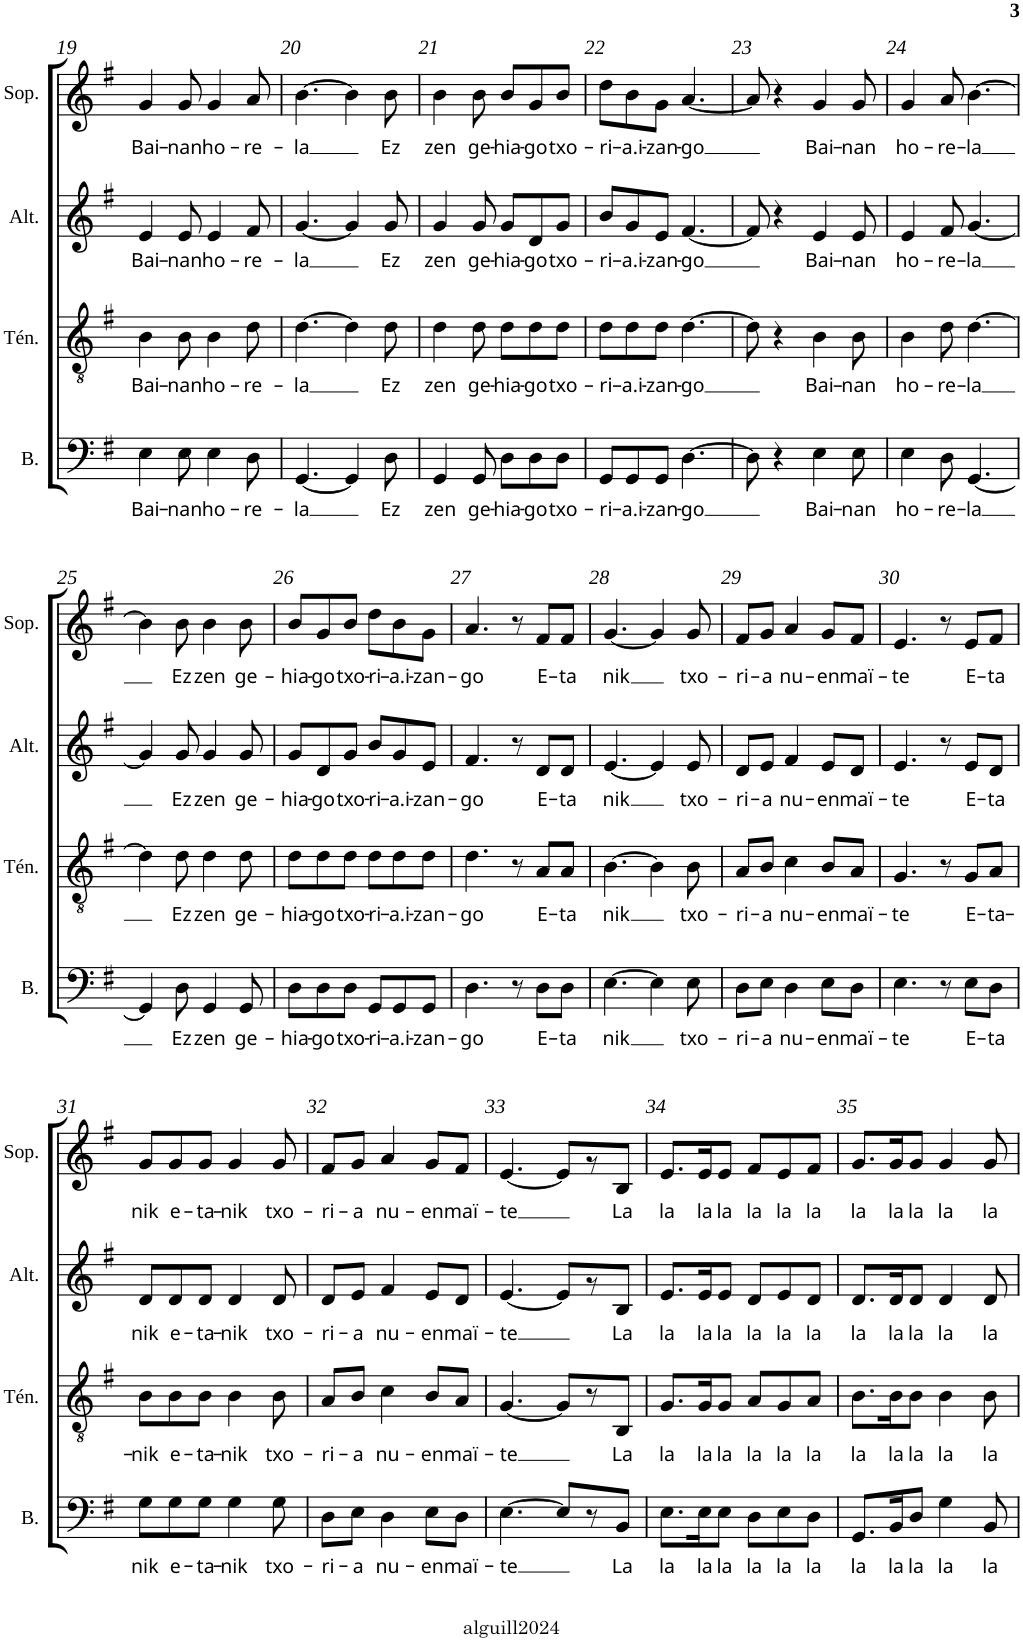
**kern	**text	**kern	**text	**kern	**text	**kern	**text
*part4	*part4	*part3	*part3	*part2	*part2	*part1	*part1
*staff4	*staff4	*staff3	*staff3	*staff2	*staff2	*staff1	*staff1
*I"Basse	*	*I"Ténor	*	*I"Alto	*	*I"Soprano	*
*I'B.	*	*I'Tén.	*	*I'Alt.	*	*I'Sop.	*
!!LO:PB:g=z
*clefF4	*	*clefGv2	*	*clefG2	*	*clefG2	*
*k[f#]	*	*k[f#]	*	*k[f#]	*	*k[f#]	*
*e:	*	*e:	*	*e:	*	*e:	*
*M6/8	*	*M6/8	*	*M6/8	*	*M6/8	*
=19	=19	=19	=19	=19	=19	=19	=19
!	!LO:LY:b	!	!LO:LY:b	!	!LO:LY:b	!	!LO:LY:b
4E\	Bai-	4B\	Bai-	4e/	Bai-	4g/	Bai-
!	!LO:LY:b	!	!LO:LY:b	!	!LO:LY:b	!	!LO:LY:b
8E\	-nan	8B\	-nan	8e/	-nan	8g/	-nan
!	!LO:LY:b	!	!LO:LY:b	!	!LO:LY:b	!	!LO:LY:b
4E\	ho-	4B\	ho-	4e/	ho-	4g/	ho-
!	!LO:LY:b	!	!LO:LY:b	!	!LO:LY:b	!	!LO:LY:b
8D\	-re-	8d\	-re-	8f#/	-re-	8a/	-re-
=20	=20	=20	=20	=20	=20	=20	=20
!	!LO:LY:b	!	!LO:LY:b	!	!LO:LY:b	!	!LO:LY:b
[4.GG/	-la	[4.d\	-la	[4.g/	-la	[4.b\	-la
4GG/]	.	4d\]	.	4g/]	.	4b\]	.
!	!LO:LY:b	!	!LO:LY:b	!	!LO:LY:b	!	!LO:LY:b
8D\	Ez	8d\	Ez	8g/	Ez	8b\	Ez
=21	=21	=21	=21	=21	=21	=21	=21
!	!LO:LY:b	!	!LO:LY:b	!	!LO:LY:b	!	!LO:LY:b
4GG/	zen	4d\	zen	4g/	zen	4b\	zen
!	!LO:LY:b	!	!LO:LY:b	!	!LO:LY:b	!	!LO:LY:b
8GG/	ge-	8d\	ge-	8g/	ge-	8b\	ge-
!	!LO:LY:b	!	!LO:LY:b	!	!LO:LY:b	!	!LO:LY:b
8D\L	-hia-	8d\L	-hia-	8g/L	-hia-	8b/L	-hia-
!	!LO:LY:b	!	!LO:LY:b	!	!LO:LY:b	!	!LO:LY:b
8D\	-go	8d\	-go	8d/	-go	8g/	-go
!	!LO:LY:b	!	!LO:LY:b	!	!LO:LY:b	!	!LO:LY:b
8D\J	txo-	8d\J	txo-	8g/J	txo-	8b/J	txo-
=22	=22	=22	=22	=22	=22	=22	=22
!	!LO:LY:b	!	!LO:LY:b	!	!LO:LY:b	!	!LO:LY:b
8GG/L	-ri-	8d\L	-ri-	8b/L	-ri-	8dd\L	-ri-
!	!LO:LY:b	!	!LO:LY:b	!	!LO:LY:b	!	!LO:LY:b
8GG/	-a.i-	8d\	-a.i-	8g/	-a.i-	8b\	-a.i-
!	!LO:LY:b	!	!LO:LY:b	!	!LO:LY:b	!	!LO:LY:b
8GG/J	-zan-	8d\J	-zan-	8e/J	-zan-	8g\J	-zan-
!	!LO:LY:b	!	!LO:LY:b	!	!LO:LY:b	!	!LO:LY:b
[4.D\	-go	[4.d\	-go	[4.f#/	-go	[4.a/	-go
=23	=23	=23	=23	=23	=23	=23	=23
8D\]	.	8d\]	.	8f#/]	.	8a/]	.
4r	.	4r	.	4r	.	4r	.
!	!LO:LY:b	!	!LO:LY:b	!	!LO:LY:b	!	!LO:LY:b
4E\	Bai-	4B\	Bai-	4e/	Bai-	4g/	Bai-
!	!LO:LY:b	!	!LO:LY:b	!	!LO:LY:b	!	!LO:LY:b
8E\	-nan	8B\	-nan	8e/	-nan	8g/	-nan
=24	=24	=24	=24	=24	=24	=24	=24
!	!LO:LY:b	!	!LO:LY:b	!	!LO:LY:b	!	!LO:LY:b
4E\	ho-	4B\	ho-	4e/	ho-	4g/	ho-
!	!LO:LY:b	!	!LO:LY:b	!	!LO:LY:b	!	!LO:LY:b
8D\	-re-	8d\	-re-	8f#/	-re-	8a/	-re-
!	!LO:LY:b	!	!LO:LY:b	!	!LO:LY:b	!	!LO:LY:b
[4.GG/	-la	[4.d\	-la	[4.g/	-la	[4.b\	-la
!!LO:LB:g=z
=25	=25	=25	=25	=25	=25	=25	=25
4GG/]	.	4d\]	.	4g/]	.	4b\]	.
!	!LO:LY:b	!	!LO:LY:b	!	!LO:LY:b	!	!LO:LY:b
8D\	Ez	8d\	Ez	8g/	Ez	8b\	Ez
!	!LO:LY:b	!	!LO:LY:b	!	!LO:LY:b	!	!LO:LY:b
4GG/	zen	4d\	zen	4g/	zen	4b\	zen
!	!LO:LY:b	!	!LO:LY:b	!	!LO:LY:b	!	!LO:LY:b
8GG/	ge-	8d\	ge-	8g/	ge-	8b\	ge-
=26	=26	=26	=26	=26	=26	=26	=26
!	!LO:LY:b	!	!LO:LY:b	!	!LO:LY:b	!	!LO:LY:b
8D\L	-hia-	8d\L	-hia-	8g/L	-hia-	8b/L	-hia-
!	!LO:LY:b	!	!LO:LY:b	!	!LO:LY:b	!	!LO:LY:b
8D\	-go	8d\	-go	8d/	-go	8g/	-go
!	!LO:LY:b	!	!LO:LY:b	!	!LO:LY:b	!	!LO:LY:b
8D\J	txo-	8d\J	txo-	8g/J	txo-	8b/J	txo-
!	!LO:LY:b	!	!LO:LY:b	!	!LO:LY:b	!	!LO:LY:b
8GG/L	-ri-	8d\L	-ri-	8b/L	-ri-	8dd\L	-ri-
!	!LO:LY:b	!	!LO:LY:b	!	!LO:LY:b	!	!LO:LY:b
8GG/	-a.i-	8d\	-a.i-	8g/	-a.i-	8b\	-a.i-
!	!LO:LY:b	!	!LO:LY:b	!	!LO:LY:b	!	!LO:LY:b
8GG/J	-zan-	8d\J	-zan-	8e/J	-zan-	8g\J	-zan-
=27	=27	=27	=27	=27	=27	=27	=27
!	!LO:LY:b	!	!LO:LY:b	!	!LO:LY:b	!	!LO:LY:b
4.D\	-go	4.d\	-go	4.f#/	-go	4.a/	-go
8r	.	8r	.	8r	.	8r	.
!	!LO:LY:b	!	!LO:LY:b	!	!LO:LY:b	!	!LO:LY:b
8D\L	E-	8A/L	E-	8d/L	E-	8f#/L	E-
!	!LO:LY:b	!	!LO:LY:b	!	!LO:LY:b	!	!LO:LY:b
8D\J	-ta	8A/J	-ta	8d/J	-ta	8f#/J	-ta
=28	=28	=28	=28	=28	=28	=28	=28
!	!LO:LY:b	!	!LO:LY:b	!	!LO:LY:b	!	!LO:LY:b
[4.E\	nik	[4.B\	nik	[4.e/	nik	[4.g/	nik
4E\]	.	4B\]	.	4e/]	.	4g/]	.
!	!LO:LY:b	!	!LO:LY:b	!	!LO:LY:b	!	!LO:LY:b
8E\	txo-	8B\	txo-	8e/	txo-	8g/	txo-
=29	=29	=29	=29	=29	=29	=29	=29
!	!LO:LY:b	!	!LO:LY:b	!	!LO:LY:b	!	!LO:LY:b
8D\L	-ri-	8A/L	-ri-	8d/L	-ri-	8f#/L	-ri-
!	!LO:LY:b	!	!LO:LY:b	!	!LO:LY:b	!	!LO:LY:b
8E\J	-a	8B/J	-a	8e/J	-a	8g/J	-a
!	!LO:LY:b	!	!LO:LY:b	!	!LO:LY:b	!	!LO:LY:b
4D\	nu-	4c\	nu-	4f#/	nu-	4a/	nu-
!	!LO:LY:b	!	!LO:LY:b	!	!LO:LY:b	!	!LO:LY:b
8E\L	-en	8B/L	-en	8e/L	-en	8g/L	-en
!	!LO:LY:b	!	!LO:LY:b	!	!LO:LY:b	!	!LO:LY:b
8D\J	maï-	8A/J	maï-	8d/J	maï-	8f#/J	maï-
=30	=30	=30	=30	=30	=30	=30	=30
!	!LO:LY:b	!	!LO:LY:b	!	!LO:LY:b	!	!LO:LY:b
4.E\	-te	4.G/	-te	4.e/	-te	4.e/	-te
8r	.	8r	.	8r	.	8r	.
!	!LO:LY:b	!	!LO:LY:b	!	!LO:LY:b	!	!LO:LY:b
8E\L	E-	8G/L	E-	8e/L	E-	8e/L	E-
!	!LO:LY:b	!	!LO:LY:b	!	!LO:LY:b	!	!LO:LY:b
8D\J	-ta	8A/J	-ta-	8d/J	-ta	8f#/J	-ta
!!LO:LB:g=z
=31	=31	=31	=31	=31	=31	=31	=31
!	!LO:LY:b	!	!LO:LY:b	!	!LO:LY:b	!	!LO:LY:b
8G\L	nik	8B\L	-nik	8d/L	nik	8g/L	nik
!	!LO:LY:b	!	!LO:LY:b	!	!LO:LY:b	!	!LO:LY:b
8G\	e-	8B\	e-	8d/	e-	8g/	e-
!	!LO:LY:b	!	!LO:LY:b	!	!LO:LY:b	!	!LO:LY:b
8G\J	-ta-	8B\J	-ta-	8d/J	-ta-	8g/J	-ta-
!	!LO:LY:b	!	!LO:LY:b	!	!LO:LY:b	!	!LO:LY:b
4G\	-nik	4B\	-nik	4d/	-nik	4g/	-nik
!	!LO:LY:b	!	!LO:LY:b	!	!LO:LY:b	!	!LO:LY:b
8G\	txo-	8B\	txo-	8d/	txo-	8g/	txo-
=32	=32	=32	=32	=32	=32	=32	=32
!	!LO:LY:b	!	!LO:LY:b	!	!LO:LY:b	!	!LO:LY:b
8D\L	-ri-	8A/L	-ri-	8d/L	-ri-	8f#/L	-ri-
!	!LO:LY:b	!	!LO:LY:b	!	!LO:LY:b	!	!LO:LY:b
8E\J	-a	8B/J	-a	8e/J	-a	8g/J	-a
!	!LO:LY:b	!	!LO:LY:b	!	!LO:LY:b	!	!LO:LY:b
4D\	nu-	4c\	nu-	4f#/	nu-	4a/	nu-
!	!LO:LY:b	!	!LO:LY:b	!	!LO:LY:b	!	!LO:LY:b
8E\L	-en	8B/L	-en	8e/L	-en	8g/L	-en
!	!LO:LY:b	!	!LO:LY:b	!	!LO:LY:b	!	!LO:LY:b
8D\J	maï-	8A/J	maï-	8d/J	maï-	8f#/J	maï-
=33	=33	=33	=33	=33	=33	=33	=33
!	!LO:LY:b	!	!LO:LY:b	!	!LO:LY:b	!	!LO:LY:b
[4.E\	-te	[4.G/	-te	[4.e/	-te	[4.e/	-te
8E/L]	.	8G/L]	.	8e/L]	.	8e/L]	.
8r	.	8r	.	8r	.	8r	.
!	!LO:LY:b	!	!LO:LY:b	!	!LO:LY:b	!	!LO:LY:b
8BB/J	La	8BB/J	La	8B/J	La	8B/J	La
=34	=34	=34	=34	=34	=34	=34	=34
!	!LO:LY:b	!	!LO:LY:b	!	!LO:LY:b	!	!LO:LY:b
8.E\L	la	8.G/L	la	8.e/L	la	8.e/L	la
!	!LO:LY:b	!	!LO:LY:b	!	!LO:LY:b	!	!LO:LY:b
16E\K	la	16G/K	la	16e/K	la	16e/K	la
!	!LO:LY:b	!	!LO:LY:b	!	!LO:LY:b	!	!LO:LY:b
8E\J	la	8G/J	la	8e/J	la	8e/J	la
!	!LO:LY:b	!	!LO:LY:b	!	!LO:LY:b	!	!LO:LY:b
8D\L	la	8A/L	la	8d/L	la	8f#/L	la
!	!LO:LY:b	!	!LO:LY:b	!	!LO:LY:b	!	!LO:LY:b
8E\	la	8G/	la	8e/	la	8e/	la
!	!LO:LY:b	!	!LO:LY:b	!	!LO:LY:b	!	!LO:LY:b
8D\J	la	8A/J	la	8d/J	la	8f#/J	la
=35	=35	=35	=35	=35	=35	=35	=35
!	!LO:LY:b	!	!LO:LY:b	!	!LO:LY:b	!	!LO:LY:b
8.GG/L	la	8.B\L	la	8.d/L	la	8.g/L	la
!	!LO:LY:b	!	!LO:LY:b	!	!LO:LY:b	!	!LO:LY:b
16BB/K	la	16B\K	la	16d/K	la	16g/K	la
!	!LO:LY:b	!	!LO:LY:b	!	!LO:LY:b	!	!LO:LY:b
8D/J	la	8B\J	la	8d/J	la	8g/J	la
!	!LO:LY:b	!	!LO:LY:b	!	!LO:LY:b	!	!LO:LY:b
4G\	la	4B\	la	4d/	la	4g/	la
!	!LO:LY:b	!	!LO:LY:b	!	!LO:LY:b	!	!LO:LY:b
8BB/	la	8B\	la	8d/	la	8g/	la
=	=	=	=	=	=	=	=
*-	*-	*-	*-	*-	*-	*-	*-
